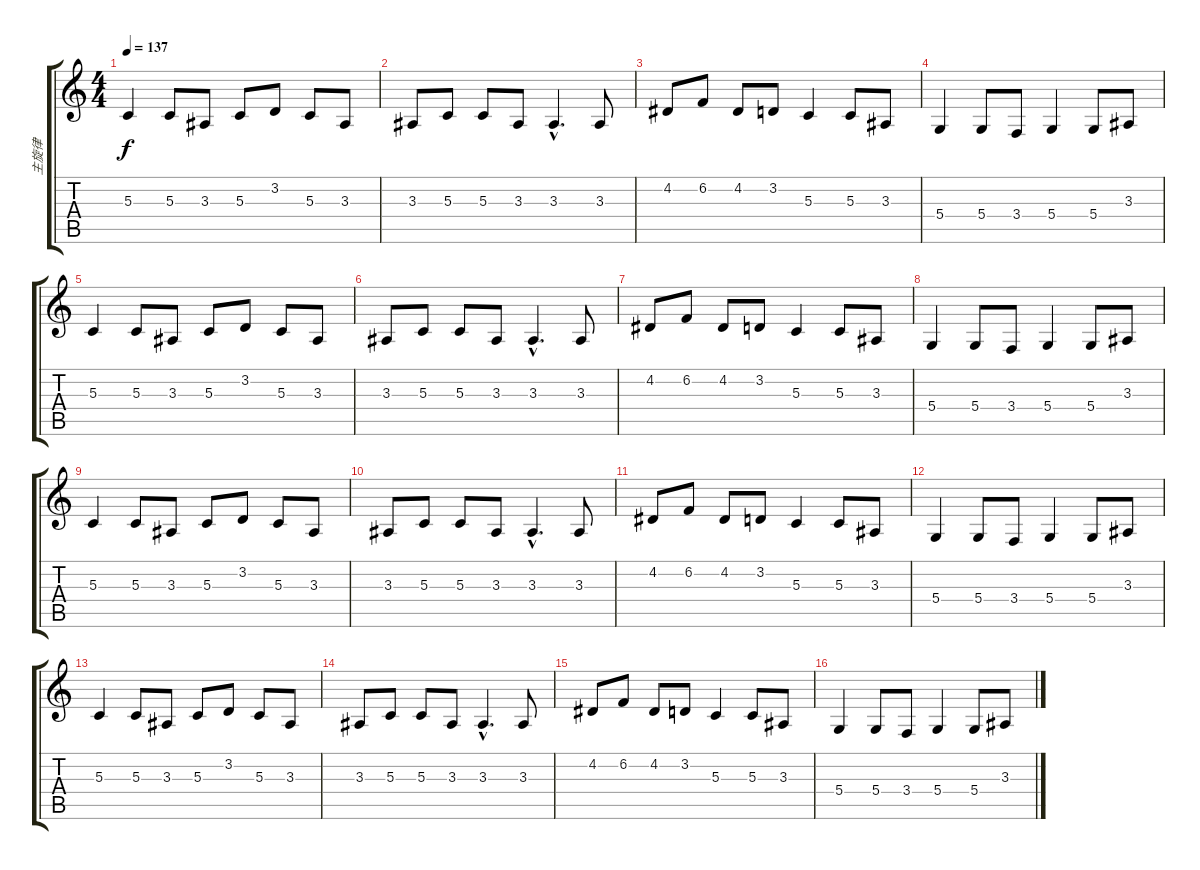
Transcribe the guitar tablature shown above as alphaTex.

\track ("主旋律" "主旋律") {instrument piccolo}
\staff {score tabs}
\tuning (E4 B3 G3 D3 A2 E2) {hide}
\ts (4 4)
\tempo 137
\clef g2
\ks c
5.3.4{dy f} 5.3.8 3.3.8 5.3.8 3.2.8 5.3.8 3.3.8 |
3.3.8 5.3.8 5.3.8 3.3.8 3.3{hac}.4{d} 3.3.8 |
4.2.8 6.2.8 4.2.8 3.2.8 5.3.4 5.3.8 3.3.8 |
5.4.4 5.4.8 3.4.8 5.4.4 5.4.8 3.3.8 |
5.3.4 5.3.8 3.3.8 5.3.8 3.2.8 5.3.8 3.3.8 |
3.3.8 5.3.8 5.3.8 3.3.8 3.3{hac}.4{d} 3.3.8 |
4.2.8 6.2.8 4.2.8 3.2.8 5.3.4 5.3.8 3.3.8 |
5.4.4 5.4.8 3.4.8 5.4.4 5.4.8 3.3.8 |
5.3.4 5.3.8 3.3.8 5.3.8 3.2.8 5.3.8 3.3.8 |
3.3.8 5.3.8 5.3.8 3.3.8 3.3{hac}.4{d} 3.3.8 |
4.2.8 6.2.8 4.2.8 3.2.8 5.3.4 5.3.8 3.3.8 |
5.4.4 5.4.8 3.4.8 5.4.4 5.4.8 3.3.8 |
5.3.4 5.3.8 3.3.8 5.3.8 3.2.8 5.3.8 3.3.8 |
3.3.8 5.3.8 5.3.8 3.3.8 3.3{hac}.4{d} 3.3.8 |
4.2.8 6.2.8 4.2.8 3.2.8 5.3.4 5.3.8 3.3.8 |
5.4.4 5.4.8 3.4.8 5.4.4 5.4.8 3.3.8
